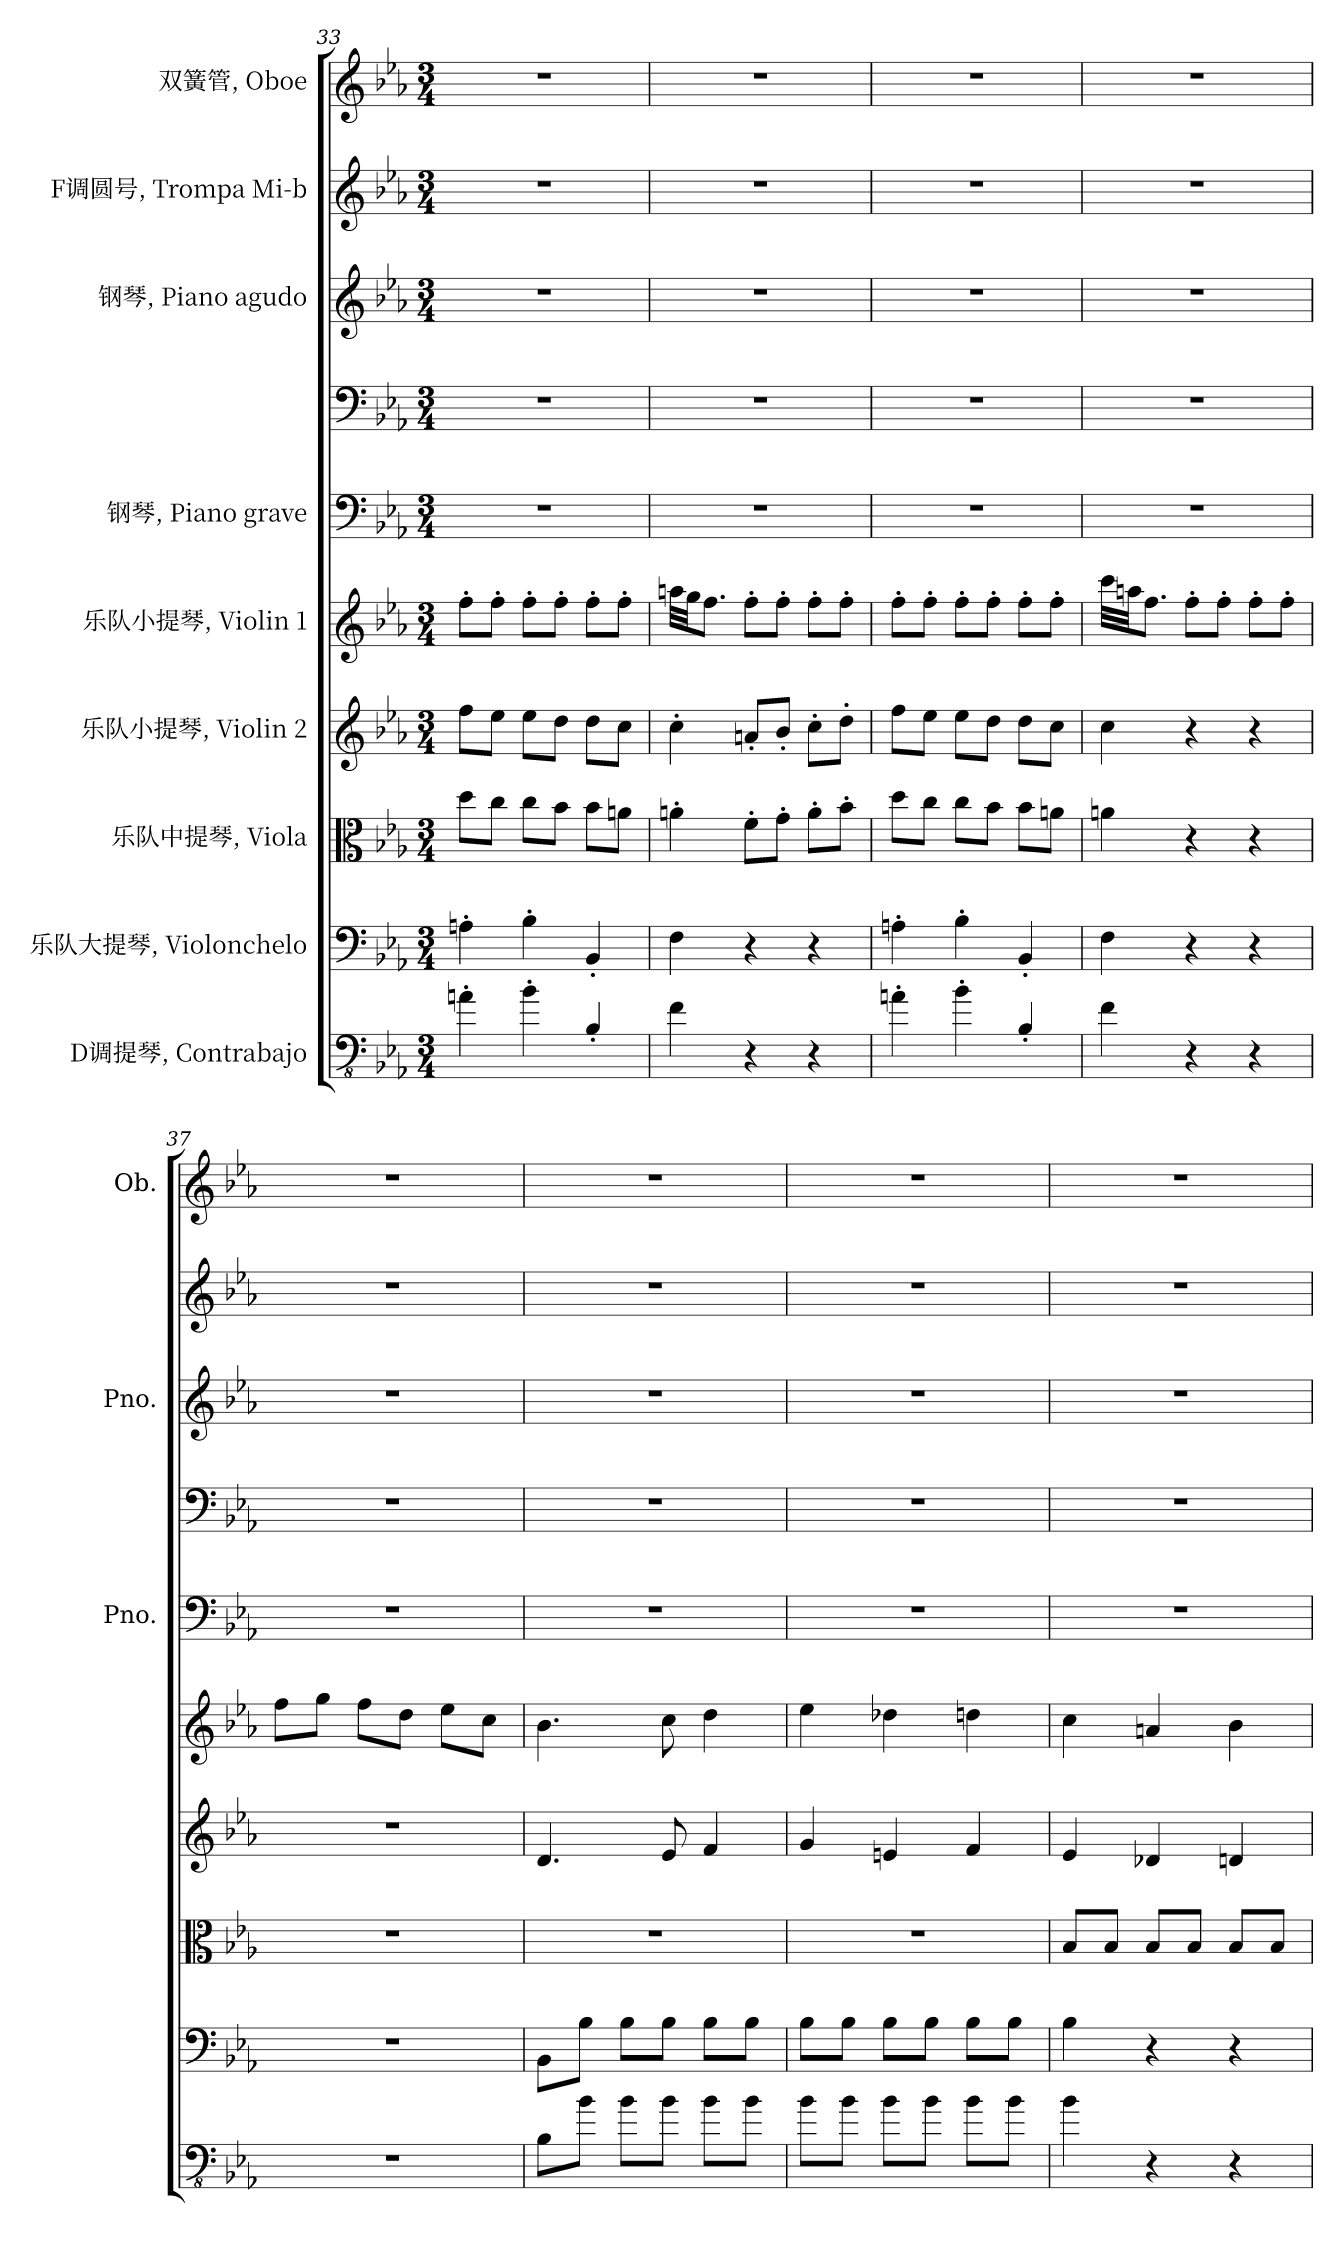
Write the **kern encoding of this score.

**kern	**kern	**kern	**kern	**kern	**kern	**kern	**kern	**kern	**kern
*part9	*part8	*part7	*part6	*part5	*part4	*part4	*part3	*part2	*part1
*staff10	*staff9	*staff8	*staff7	*staff6	*staff5	*staff4	*staff3	*staff2	*staff1
*I"D调提琴, Contrabajo	*I"乐队大提琴, Violonchelo	*I"乐队中提琴, Viola	*I"乐队小提琴, Violin 2	*I"乐队小提琴, Violin 1	*I"钢琴, Piano grave	*	*I"钢琴, Piano agudo	*I"F调圆号, Trompa Mi-b	*I"双簧管, Oboe
*	*	*	*	*	*I'Pno.	*	*I'Pno.	*	*I'Ob.
*clefFv4	*clefF4	*clefC3	*clefG2	*clefG2	*clefF4	*clefF4	*clefG2	*clefG2	*clefG2
*ITrd7c12	*	*	*	*	*	*	*	*ITrd4c7	*
*k[b-e-a-]	*k[b-e-a-]	*k[b-e-a-]	*k[b-e-a-]	*k[b-e-a-]	*k[b-e-a-]	*k[b-e-a-]	*k[b-e-a-]	*k[b-e-a-d-]	*k[b-e-a-]
*M3/4	*M3/4	*M3/4	*M3/4	*M3/4	*M3/4	*M3/4	*M3/4	*M3/4	*M3/4
=33	=33	=33	=33	=33	=33	=33	=33	=33	=33
4AAn'\	4An'\	8dd\L	8ff\L	8ff'\L	2.r	2.r	2.r	2.r	2.r
.	.	8cc\J	8ee-\J	8ff'\J	.	.	.	.	.
4BB-'\	4B-'\	8cc\L	8ee-\L	8ff'\L	.	.	.	.	.
.	.	8b-\J	8dd\J	8ff'\J	.	.	.	.	.
4BBB-'/	4BB-'/	8b-\L	8dd\L	8ff'\L	.	.	.	.	.
.	.	8an\J	8cc\J	8ff'\J	.	.	.	.	.
!!LO:PB:g=z
=34	=34	=34	=34	=34	=34	=34	=34	=34	=34
4FF\	4F\	4an'\	4cc'\	32aan\LLL	2.r	2.r	2.r	2.r	2.r
.	.	.	.	32gg\JJ	.	.	.	.	.
.	.	.	.	8.ff\J	.	.	.	.	.
4r	4r	8f'\L	8an'/L	8ff'\L	.	.	.	.	.
.	.	8g'\J	8b-'/J	8ff'\J	.	.	.	.	.
4r	4r	8a'\L	8cc'\L	8ff'\L	.	.	.	.	.
.	.	8b-'\J	8dd'\J	8ff'\J	.	.	.	.	.
=35	=35	=35	=35	=35	=35	=35	=35	=35	=35
4AAn'\	4An'\	8dd\L	8ff\L	8ff'\L	2.r	2.r	2.r	2.r	2.r
.	.	8cc\J	8ee-\J	8ff'\J	.	.	.	.	.
4BB-'\	4B-'\	8cc\L	8ee-\L	8ff'\L	.	.	.	.	.
.	.	8b-\J	8dd\J	8ff'\J	.	.	.	.	.
4BBB-'/	4BB-'/	8b-\L	8dd\L	8ff'\L	.	.	.	.	.
.	.	8an\J	8cc\J	8ff'\J	.	.	.	.	.
=36	=36	=36	=36	=36	=36	=36	=36	=36	=36
4FF\	4F\	4an\	4cc\	32ccc\LLL	2.r	2.r	2.r	2.r	2.r
.	.	.	.	32aan\JJ	.	.	.	.	.
.	.	.	.	8.ff\J	.	.	.	.	.
4r	4r	4r	4r	8ff'\L	.	.	.	.	.
.	.	.	.	8ff'\J	.	.	.	.	.
4r	4r	4r	4r	8ff'\L	.	.	.	.	.
.	.	.	.	8ff'\J	.	.	.	.	.
=37	=37	=37	=37	=37	=37	=37	=37	=37	=37
2.r	2.r	2.r	2.r	8ff\L	2.r	2.r	2.r	2.r	2.r
.	.	.	.	8gg\J	.	.	.	.	.
.	.	.	.	8ff\L	.	.	.	.	.
.	.	.	.	8dd\J	.	.	.	.	.
.	.	.	.	8ee-\L	.	.	.	.	.
.	.	.	.	8cc\J	.	.	.	.	.
=38	=38	=38	=38	=38	=38	=38	=38	=38	=38
*	*	*	*	*	*	*	*	*	*MM135
8BBB-\L	8BB-\L	2.r	4.d/	4.b-\	2.r	2.r	2.r	2.r	2.r
8BB-\J	8B-\J	.	.	.	.	.	.	.	.
8BB-\L	8B-\L	.	.	.	.	.	.	.	.
8BB-\J	8B-\J	.	8e-/	8cc\	.	.	.	.	.
8BB-\L	8B-\L	.	4f/	4dd\	.	.	.	.	.
8BB-\J	8B-\J	.	.	.	.	.	.	.	.
!!LO:PB:g=z
=39	=39	=39	=39	=39	=39	=39	=39	=39	=39
8BB-\L	8B-\L	2.r	4g/	4ee-\	2.r	2.r	2.r	2.r	2.r
8BB-\J	8B-\J	.	.	.	.	.	.	.	.
8BB-\L	8B-\L	.	4en/	4dd-X\	.	.	.	.	.
8BB-\J	8B-\J	.	.	.	.	.	.	.	.
8BB-\L	8B-\L	.	4f/	4ddn\	.	.	.	.	.
8BB-\J	8B-\J	.	.	.	.	.	.	.	.
=40	=40	=40	=40	=40	=40	=40	=40	=40	=40
4BB-\	4B-\	8B-/L	4e-/	4cc\	2.r	2.r	2.r	2.r	2.r
.	.	8B-/J	.	.	.	.	.	.	.
4r	4r	8B-/L	4d-X/	4an/	.	.	.	.	.
.	.	8B-/J	.	.	.	.	.	.	.
4r	4r	8B-/L	4dn/	4b-\	.	.	.	.	.
.	.	8B-/J	.	.	.	.	.	.	.
=	=	=	=	=	=	=	=	=	=
*-	*-	*-	*-	*-	*-	*-	*-	*-	*-
